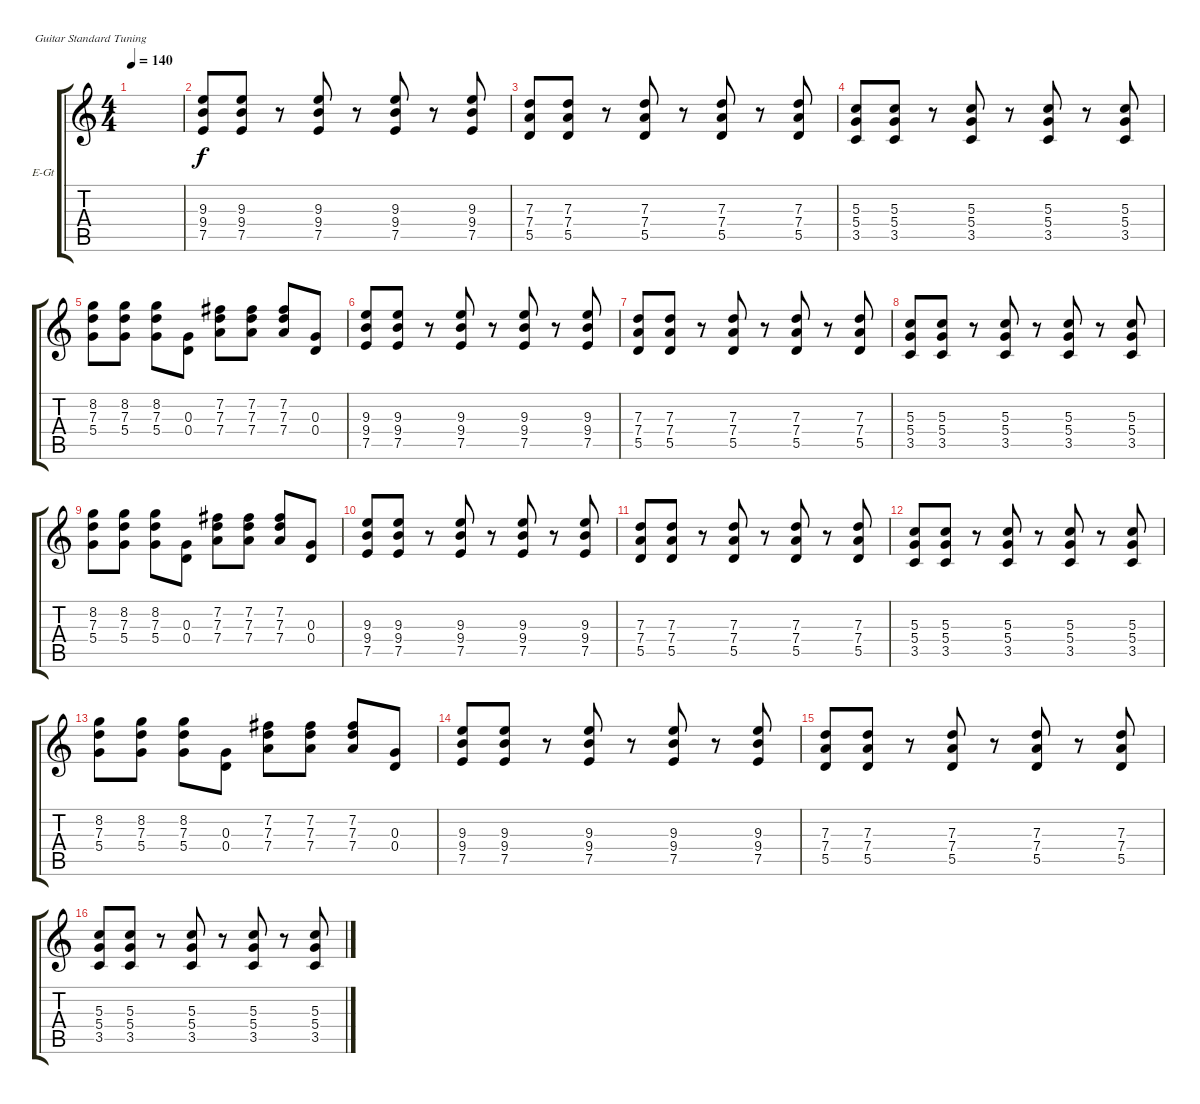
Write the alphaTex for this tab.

\bracketExtendMode groupsimilarinstruments
\firstSystemTrackNameOrientation horizontal
\otherSystemsTrackNameOrientation horizontal
\track ("Rhythm Guitar" "E-Gt") {instrument distortionguitar}
\staff {score tabs}
\tuning (E4 B3 G3 D3 A2 E2)
\ts (4 4)
\tempo 140
\clef g2
\ks c
|
(9.3 9.4 7.5).8 (9.3 9.4 7.5).8 r.8 (7.5 9.4 9.3).8 r.8 (7.5 9.4 9.3).8 r.8 (7.5 9.4 9.3).8 |
(5.5 7.4 7.3).8 (5.5 7.4 7.3).8 r.8 (5.5 7.4 7.3).8 r.8 (5.5 7.4 7.3).8 r.8 (5.5 7.4 7.3).8 |
(3.5 5.4 5.3).8 (3.5 5.4 5.3).8 r.8 (3.5 5.4 5.3).8 r.8 (3.5 5.4 5.3).8 r.8 (5.4 3.5 5.3).8 |
(5.4 7.3 8.2).8 (5.4 7.3 8.2).8 (5.4 7.3 8.2).8 (0.4 0.3).8 (7.4 7.3 7.2).8 (7.3 7.4 7.2).8 (7.4 7.3 7.2).8 (0.4 0.3).8 |
(7.5 9.4 9.3).8 (7.5 9.4 9.3).8 r.8 (7.5 9.4 9.3).8 r.8 (7.5 9.3 9.4).8 r.8 (7.5 9.4 9.3).8 |
(5.5 7.4 7.3).8 (5.5 7.4 7.3).8 r.8 (5.5 7.4 7.3).8 r.8 (5.5 7.4 7.3).8 r.8 (5.5 7.4 7.3).8 |
(3.5 5.4 5.3).8 (3.5 5.4 5.3).8 r.8 (3.5 5.4 5.3).8 r.8 (3.5 5.4 5.3).8 r.8 (5.4 3.5 5.3).8 |
(5.4 7.3 8.2).8 (5.4 7.3 8.2).8 (5.4 7.3 8.2).8 (0.4 0.3).8 (7.4 7.3 7.2).8 (7.3 7.4 7.2).8 (7.4 7.3 7.2).8 (0.4 0.3).8 |
(7.5 9.4 9.3).8 (7.5 9.4 9.3).8 r.8 (7.5 9.4 9.3).8 r.8 (7.5 9.3 9.4).8 r.8 (7.5 9.3 9.4).8 |
(5.5 7.4 7.3).8 (5.5 7.4 7.3).8 r.8 (5.5 7.4 7.3).8 r.8 (5.5 7.4 7.3).8 r.8 (5.5 7.4 7.3).8 |
(3.5 5.4 5.3).8 (3.5 5.4 5.3).8 r.8 (3.5 5.4 5.3).8 r.8 (3.5 5.4 5.3).8 r.8 (5.4 3.5 5.3).8 |
(5.4 7.3 8.2).8 (5.4 7.3 8.2).8 (5.4 7.3 8.2).8 (0.4 0.3).8 (7.4 7.3 7.2).8 (7.3 7.4 7.2).8 (7.4 7.3 7.2).8 (0.4 0.3).8 |
(7.5 9.4 9.3).8 (7.5 9.4 9.3).8 r.8 (7.5 9.4 9.3).8 r.8 (7.5 9.3 9.4).8 r.8 (7.5 9.3 9.4).8 |
(5.5 7.4 7.3).8 (5.5 7.4 7.3).8 r.8 (5.5 7.4 7.3).8 r.8 (5.5 7.4 7.3).8 r.8 (5.5 7.4 7.3).8 |
(3.5 5.4 5.3).8 (3.5 5.4 5.3).8 r.8 (3.5 5.4 5.3).8 r.8 (3.5 5.4 5.3).8 r.8 (5.4 3.5 5.3).8
